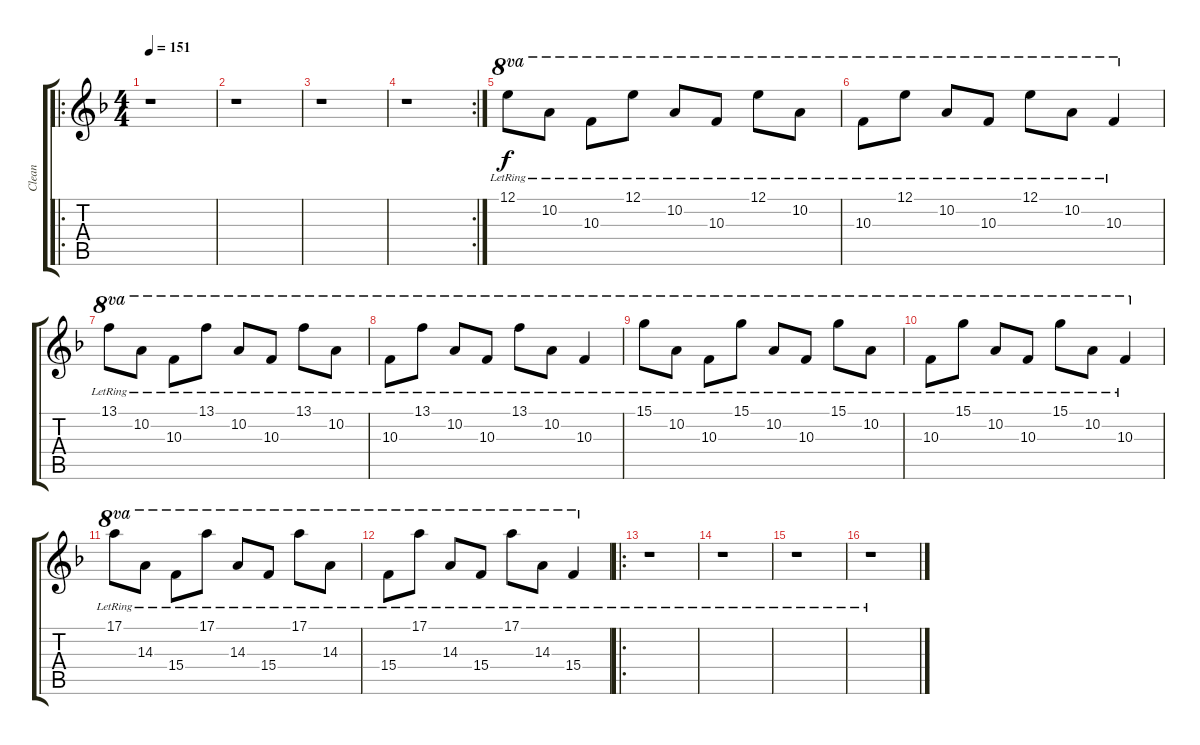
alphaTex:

\track ("Clean" "Clean") {instrument electricguitarjazz}
\staff {score tabs}
\tuning (E4 B3 G3 D3 A2 D2) {hide}
\ro
\ts (4 4)
\tempo 151
\clef g2
\ks f
r.1{dy f} |
r.1 |
r.1 |
\rc 2
r.1 |
12.1{lr}.8{ot 8va} 10.2{lr}.8{ot 8va} 10.3{lr}.8{ot 8va} 12.1{lr}.8{ot 8va} 10.2{lr}.8{ot 8va} 10.3{lr}.8{ot 8va} 12.1{lr}.8{ot 8va} 10.2{lr}.8{ot 8va} |
10.3{lr}.8{ot 8va} 12.1{lr}.8{ot 8va} 10.2{lr}.8{ot 8va} 10.3{lr}.8{ot 8va} 12.1{lr}.8{ot 8va} 10.2{lr}.8{ot 8va} 10.3{lr}.4{ot 8va} |
13.1{lr}.8{ot 8va} 10.2{lr}.8{ot 8va} 10.3{lr}.8{ot 8va} 13.1{lr}.8{ot 8va} 10.2{lr}.8{ot 8va} 10.3{lr}.8{ot 8va} 13.1{lr}.8{ot 8va} 10.2{lr}.8{ot 8va} |
10.3{lr}.8{ot 8va} 13.1{lr}.8{ot 8va} 10.2{lr}.8{ot 8va} 10.3{lr}.8{ot 8va} 13.1{lr}.8{ot 8va} 10.2{lr}.8{ot 8va} 10.3{lr}.4{ot 8va} |
15.1{lr}.8{ot 8va} 10.2{lr}.8{ot 8va} 10.3{lr}.8{ot 8va} 15.1{lr}.8{ot 8va} 10.2{lr}.8{ot 8va} 10.3{lr}.8{ot 8va} 15.1{lr}.8{ot 8va} 10.2{lr}.8{ot 8va} |
10.3{lr}.8{ot 8va} 15.1{lr}.8{ot 8va} 10.2{lr}.8{ot 8va} 10.3{lr}.8{ot 8va} 15.1{lr}.8{ot 8va} 10.2{lr}.8{ot 8va} 10.3{lr}.4{ot 8va} |
17.1{lr}.8{ot 8va} 14.3{lr}.8{ot 8va} 15.4{lr}.8{ot 8va} 17.1{lr}.8{ot 8va} 14.3{lr}.8{ot 8va} 15.4{lr}.8{ot 8va} 17.1{lr}.8{ot 8va} 14.3{lr}.8{ot 8va} |
15.4{lr}.8{ot 8va} 17.1{lr}.8{ot 8va} 14.3{lr}.8{ot 8va} 15.4{lr}.8{ot 8va} 17.1{lr}.8{ot 8va} 14.3{lr}.8{ot 8va} 15.4{lr}.4{ot 8va} |
\ro
r.1 |
r.1 |
r.1 |
r.1
